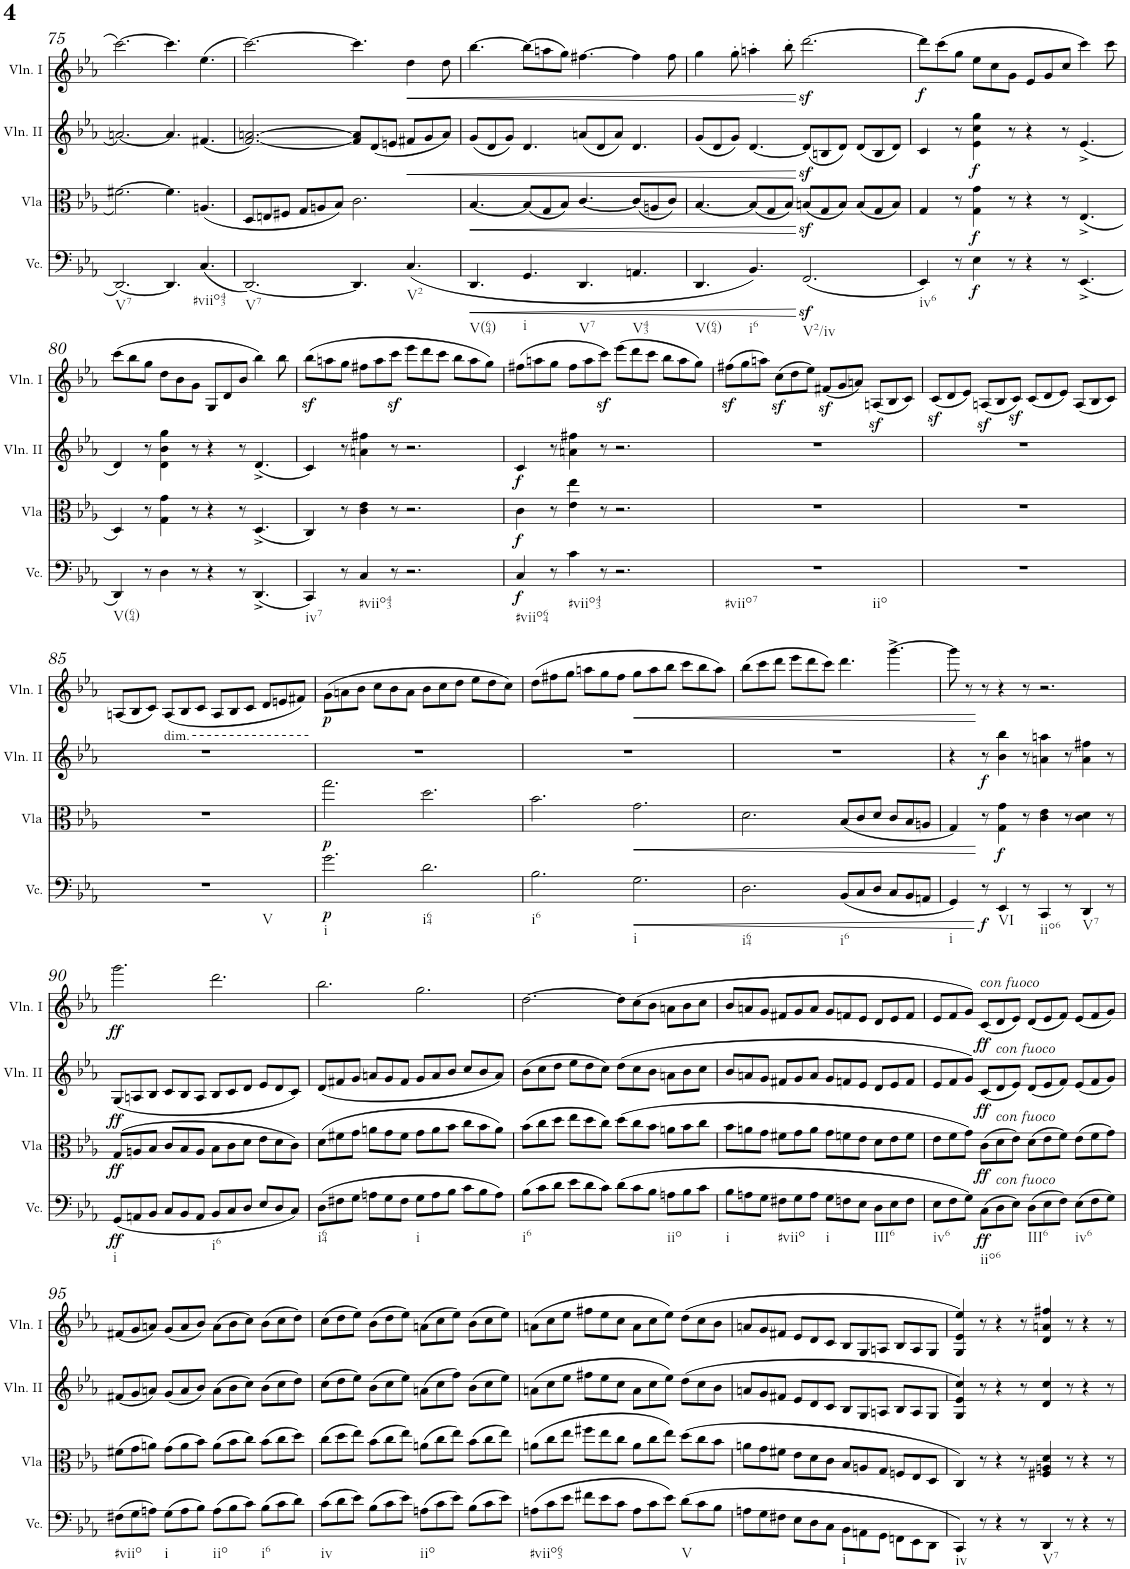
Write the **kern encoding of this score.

**kern	**dynam	**kern	**dynam	**kern	**dynam	**kern	**dynam
*part4	*part4	*part3	*part3	*part2	*part2	*part1	*part1
*staff4	*staff4	*staff3	*staff3	*staff2	*staff2	*staff1	*staff1
*I"Violoncello	*	*I"Viola	*	*I"Violino II	*	*I"Violino I	*
*I'Vc.	*	*I'Vla	*	*I'Vln. II	*	*I'Vln. I	*
!!LO:PB:g=z
*clefF4	*	*clefC3	*	*clefG2	*	*clefG2	*
*k[b-e-a-]	*	*k[b-e-a-]	*	*k[b-e-a-]	*	*k[b-e-a-]	*
*M12/8	*	*M12/8	*	*M12/8	*	*M12/8	*
=75	=75	=75	=75	=75	=75	=75	=75
!LO:TX:b:t=V7	!	!	!	!	!	!	!
[2.DD/	.	[2.f#X\	.	[2.an/	.	[2.ccc\	.
4.DD/]	.	4.f#\]	.	4.a/]	.	4.ccc\]	.
!LO:TX:b:t=#viio43	!	!	!	!	!	!	!
(<4.C/	.	(<4.An/	.	(<4.f#X/	.	(>4.ee-\	.
=76	=76	=76	=76	=76	=76	=76	=76
!LO:TX:b:t=V7	!	!	!	!	!	!	!
[2.DD/)	.	8D/L	.	[2.f/ [2.an/)	.	[2.ccc\)	.
.	.	8En/	.	.	.	.	.
.	.	8F#X/J	.	.	.	.	.
.	.	8G/L	.	.	.	.	.
.	.	8An/	.	.	.	.	.
.	.	8B-/J)	.	.	.	.	.
4.DD/]	.	2.c\	.	8f/] 8a/]L	.	4.ccc\]	.
.	.	.	.	(<8d/	.	.	.
.	.	.	.	8en/J	.	.	.
!LO:TX:b:t=V2	!	!	!	!	!	!	!
!	!	!	!	!	!LO:HP:b	!	!LO:HP:b
(<4.C/	.	.	.	8f#X/L	<	4dd\	<
.	.	.	.	8g/	.	.	.
.	.	.	.	8a/J)	.	8dd\	.
=77	=77	=77	=77	=77	=77	=77	=77
!LO:TX:b:t=V(64)	!	!	!	!	!	!	!
!	!LO:HP:b	!	!LO:HP:b	!	!	!	!
4.DD/	<	[4.B-/	<	(<8g/L	.	[4.bb-\	.
.	.	.	.	8d/	.	.	.
.	.	.	.	8g/J)	.	.	.
!LO:TX:b:t=i	!	!	!	!	!	!	!
4.GG/	.	(<8B-/L]	.	4.d/	.	(>8bb-\L]	.
.	.	8G/	.	.	.	8aan\	.
.	.	8B-/J)	.	.	.	8gg\J)	.
!LO:TX:b:t=V7	!	!	!	!	!	!	!
4.DD/	.	[4.c/	.	(<8an/L	.	[4.ff#X\	.
.	.	.	.	8d/	.	.	.
.	.	.	.	8a/J)	.	.	.
!LO:TX:b:t=V43	!	!	!	!	!	!	!
4.AAn/	.	(<8c/L]	.	4.d/	.	4ff#\]	.
.	.	8An/	.	.	.	.	.
.	.	8c/J)	.	.	.	8ff#\	.
=78	=78	=78	=78	=78	=78	=78	=78
!LO:TX:b:t=V(64)	!	!	!	!	!	!	!
4.DD/	.	[4.B-/	.	(<8g/L	.	4gg\	.
.	.	.	.	8d/	.	.	.
.	.	.	.	8g/J)	.	8gg'\	.
!LO:TX:b:t=i6	!	!	!	!	!	!	!
4.BB-/)	.	(<8B-/L]	.	[4.d/	.	4aan'\	.
.	.	8G/	.	.	.	.	.
.	.	8B-/J)	.	.	.	8bb-'\	.
!LO:TX:b:t=V2/iv	!	!	!	!	!	!	!
(<2.FFz</	[	(<8Bnz</L	[	(<8dz</L]	[	[2.dddz<\	[
.	.	8G/	.	8Bn/	.	.	.
.	.	8B/J)	.	8d/J)	.	.	.
.	.	(<8B/L	.	(<8d/L	.	.	.
.	.	8G/	.	8B/	.	.	.
.	.	8B/J)	.	8d/J)	.	.	.
=79	=79	=79	=79	=79	=79	=79	=79
!LO:TX:b:t=iv6	!	!	!	!	!	!	!
!	!	!	!	!	!	!	!LO:DY:b
4EE-/)	.	4G/	.	4c/	.	8ddd\L]	f
.	.	.	.	.	.	(>8ccc\	.
8r	.	8r	.	8r	.	8gg\J	.
!	!LO:DY:b	!	!LO:DY:b	!	!LO:DY:b	!	!
4E-\	f	4G\ 4g\	f	4e-\ 4cc\ 4gg\	f	8ee-\L	.
.	.	.	.	.	.	8cc\	.
8r	.	8r	.	8r	.	8g\J	.
4r	.	4r	.	4r	.	8e-/L	.
.	.	.	.	.	.	8g/	.
8r	.	8r	.	8r	.	8cc/J	.
(<4.EE-^/	.	(<4.E-^/	.	(<4.e-^/	.	4ccc\)	.
.	.	.	.	.	.	8ccc\	.
!!LO:LB:g=z
=80	=80	=80	=80	=80	=80	=80	=80
!LO:TX:b:t=V(64)	!	!	!	!	!	!	!
4DD/)	.	4D/)	.	4d/)	.	(>8ccc\L	.
.	.	.	.	.	.	8bb-\	.
8r	.	8r	.	8r	.	8gg\J	.
4D\	.	4G\ 4g\	.	4d\ 4b-\ 4gg\	.	8dd\L	.
.	.	.	.	.	.	8b-\	.
8r	.	8r	.	8r	.	8g\J	.
4r	.	4r	.	4r	.	8G/L	.
.	.	.	.	.	.	8d/	.
8r	.	8r	.	8r	.	8b-/J	.
(<4.DD^/	.	(<4.D^/	.	(<4.d^/	.	4bb-\)	.
.	.	.	.	.	.	8bb-\	.
=81	=81	=81	=81	=81	=81	=81	=81
!LO:TX:b:t=iv7	!	!	!	!	!	!	!
4CC/)	.	4C/)	.	4c/)	.	(>8bb-z<\L	.
.	.	.	.	.	.	8aan\	.
8r	.	8r	.	8r	.	8gg\J	.
!LO:TX:b:t=#viio43	!	!	!	!	!	!	!
4C/	.	4c\ 4e-\	.	4an\ 4ff#X\	.	8ff#X\L	.
.	.	.	.	.	.	8aa\	.
8r	.	8r	.	8r	.	8cccz<\J	.
2.r	.	2.r	.	2.r	.	8eee-\L	.
.	.	.	.	.	.	8ddd\	.
.	.	.	.	.	.	8ccc\J	.
.	.	.	.	.	.	8bb-\L	.
.	.	.	.	.	.	8aa\	.
.	.	.	.	.	.	8gg\J)	.
=82	=82	=82	=82	=82	=82	=82	=82
!LO:TX:b:t=#viio64	!	!	!	!	!	!	!
!	!LO:DY:b	!	!LO:DY:b	!	!LO:DY:b	!	!
4C/	f	4c\	f	4c/	f	(>8ff#X\L	.
.	.	.	.	.	.	8aan\	.
8r	.	8r	.	8r	.	8gg\J	.
!LO:TX:b:t=#viio43	!	!	!	!	!	!	!
4c\	.	4e-\ 4ee-\	.	4an\ 4ff#X\	.	8ff#\L	.
.	.	.	.	.	.	8aa\	.
8r	.	8r	.	8r	.	8cccz<\J)	.
2.r	.	2.r	.	2.r	.	(>8eee-\L	.
.	.	.	.	.	.	8ddd\	.
.	.	.	.	.	.	8ccc\J	.
.	.	.	.	.	.	8bb-\L	.
.	.	.	.	.	.	8aa\	.
.	.	.	.	.	.	8gg\J)	.
=83	=83	=83	=83	=83	=83	=83	=83
!LO:TX:b:t=#viio7	!	!	!	!	!	!	!
!LO:TX:b:t=iio	!	!	!	!	!	!	!
1.r	.	1.r	.	1.r	.	(>8ff#Xz<\L	.
.	.	.	.	.	.	8gg\	.
.	.	.	.	.	.	8aan\J)	.
.	.	.	.	.	.	(>8ccz<\L	.
.	.	.	.	.	.	8dd\	.
.	.	.	.	.	.	8ee-\J)	.
.	.	.	.	.	.	(<8f#Xz</L	.
.	.	.	.	.	.	8g/	.
.	.	.	.	.	.	8an/J)	.
.	.	.	.	.	.	(<8Anz</L	.
.	.	.	.	.	.	8B-/	.
.	.	.	.	.	.	8c/J)	.
=84	=84	=84	=84	=84	=84	=84	=84
1.r	.	1.r	.	1.r	.	(<8cz</L	.
.	.	.	.	.	.	8d/	.
.	.	.	.	.	.	8e-/J)	.
.	.	.	.	.	.	(<8Anz</L	.
.	.	.	.	.	.	8B-/	.
.	.	.	.	.	.	8cz</J)	.
.	.	.	.	.	.	(<8c/L	.
.	.	.	.	.	.	8d/	.
.	.	.	.	.	.	8e-/J)	.
.	.	.	.	.	.	(<8A/L	.
.	.	.	.	.	.	8B-/	.
.	.	.	.	.	.	8c/J)	.
!!LO:LB:g=z
=85	=85	=85	=85	=85	=85	=85	=85
!LO:TX:b:t=V	!	!	!	!	!	!	!
1.r	.	1.r	.	1.r	.	(<8An/L	.
.	.	.	.	.	.	8B-/	.
.	.	.	.	.	.	8c/J)	.
!	!	!	!	!	!	!LO:TX:b:t=dim.	!
.	.	.	.	.	.	(<8A/L	.
.	.	.	.	.	.	8B-/	.
.	.	.	.	.	.	8c/J	.
.	.	.	.	.	.	8A/L	.
.	.	.	.	.	.	8B-/	.
.	.	.	.	.	.	8c/J	.
.	.	.	.	.	.	8d/L	.
.	.	.	.	.	.	8en/	.
.	.	.	.	.	.	8f#X/J)	.
=86	=86	=86	=86	=86	=86	=86	=86
!LO:TX:b:t=i	!	!	!	!	!	!	!
!	!LO:DY:b	!	!LO:DY:b	!	!	!	!LO:DY:b
2.g\	p	2.gg\	p	1.r	.	(>8g\L	p
.	.	.	.	.	.	8an\	.
.	.	.	.	.	.	8b-\J	.
.	.	.	.	.	.	8cc\L	.
.	.	.	.	.	.	8b-\	.
.	.	.	.	.	.	8a\J	.
!LO:TX:b:t=i64	!	!	!	!	!	!	!
2.d\	.	2.dd\	.	.	.	8b-\L	.
.	.	.	.	.	.	8cc\	.
.	.	.	.	.	.	8dd\J	.
.	.	.	.	.	.	8ee-\L	.
.	.	.	.	.	.	8dd\	.
.	.	.	.	.	.	8cc\J)	.
=87	=87	=87	=87	=87	=87	=87	=87
!LO:TX:b:t=i6	!	!	!	!	!	!	!
2.B-\	.	2.b-\	.	1.r	.	(>8dd\L	.
.	.	.	.	.	.	8ff#X\	.
.	.	.	.	.	.	8gg\J	.
.	.	.	.	.	.	8aan\L	.
.	.	.	.	.	.	8gg\	.
.	.	.	.	.	.	8ff#\J	.
!LO:TX:b:t=i	!	!	!	!	!	!	!
!	!LO:HP:b	!	!LO:HP:b	!	!	!	!LO:HP:b
2.G\	<	2.g\	<	.	.	8gg\L	<
.	.	.	.	.	.	8aa\	.
.	.	.	.	.	.	8bb-\J	.
.	.	.	.	.	.	8ccc\L	.
.	.	.	.	.	.	8bb-\	.
.	.	.	.	.	.	8aa\J)	.
=88	=88	=88	=88	=88	=88	=88	=88
!LO:TX:b:t=i64	!	!	!	!	!	!	!
2.D\	.	2.d\	.	1.r	.	(>8bb-\L	.
.	.	.	.	.	.	8ccc\	.
.	.	.	.	.	.	8ddd\J	.
.	.	.	.	.	.	8eee-\L	.
.	.	.	.	.	.	8ddd\	.
.	.	.	.	.	.	8ccc\J)	.
!LO:TX:b:t=i6	!	!	!	!	!	!	!
(<8BB-/L	.	(<8B-/L	.	.	.	4.ddd\	.
8C/	.	8c/	.	.	.	.	.
8D/J	.	8d/J	.	.	.	.	.
8C/L	.	8c/L	.	.	.	[4.ggg^\	.
8BB-/	.	8B-/	.	.	.	.	.
8AAn/J	.	8An/J	.	.	.	.	.
=89	=89	=89	=89	=89	=89	=89	=89
!LO:TX:b:t=i	!	!	!	!	!	!	!
4GG/)	.	4G/)	.	4r	.	8ggg\]	.
.	.	.	.	.	.	8r	.
!	!LO:DY:n=1:b	!	!	!	!LO:DY:b	!	!
8r	[ f	8r	[	8r	f	8r	[
!LO:TX:b:t=VI	!	!	!	!	!	!	!
!	!	!	!LO:DY:b	!	!	!	!
4EE-/	.	4G\ 4g\	f	4b-\ 4bb-\	.	4r	.
8r	.	8r	.	8r	.	8r	.
!LO:TX:b:t=iio6	!	!	!	!	!	!	!
4CC/	.	4c\ 4e-\	.	4an\ 4aan\	.	2.r	.
8r	.	8r	.	8r	.	.	.
!LO:TX:b:t=V7	!	!	!	!	!	!	!
4DD/	.	4c\ 4d\	.	4a\ 4ff#X\	.	.	.
8r	.	8r	.	8r	.	.	.
!!LO:LB:g=z
=90	=90	=90	=90	=90	=90	=90	=90
!LO:TX:b:t=i	!	!	!	!	!	!	!
!	!LO:DY:b	!	!LO:DY:b	!	!LO:DY:b	!	!LO:DY:b
(<8GG/L	ff	(>8G/L	ff	(<8G/L	ff	2.ggg\	ff
8AAn/	.	8An/	.	8An/	.	.	.
8BB-/J	.	8B-/J	.	8B-/J	.	.	.
8C/L	.	8c/L	.	8c/L	.	.	.
8BB-/	.	8B-/	.	8B-/	.	.	.
8AA/J	.	8A/J	.	8A/J	.	.	.
!LO:TX:b:t=i6	!	!	!	!	!	!	!
8BB-/L	.	8B-\L	.	8B-/L	.	2.ddd\	.
8C/	.	8c\	.	8c/	.	.	.
8D/J	.	8d\J	.	8d/J	.	.	.
8E-/L	.	8e-\L	.	8e-/L	.	.	.
8D/	.	8d\	.	8d/	.	.	.
8C/J)	.	8c\J)	.	8c/J)	.	.	.
=91	=91	=91	=91	=91	=91	=91	=91
!LO:TX:b:t=i64	!	!	!	!	!	!	!
(>8D\L	.	(>8d\L	.	(<8d/L	.	2.bb-\	.
8F#X\	.	8f#X\	.	8f#X/	.	.	.
8G\J	.	8g\J	.	8g/J	.	.	.
8An\L	.	8an\L	.	8an/L	.	.	.
8G\	.	8g\	.	8g/	.	.	.
8F#\J	.	8f#\J	.	8f#/J	.	.	.
!LO:TX:b:t=i	!	!	!	!	!	!	!
8G\L	.	8g\L	.	8g/L	.	2.gg\	.
8A\	.	8a\	.	8a/	.	.	.
8B-\J	.	8b-\J	.	8b-/J	.	.	.
8c\L	.	8cc\L	.	8cc/L	.	.	.
8B-\	.	8b-\	.	8b-/	.	.	.
8A\J)	.	8a\J)	.	8a/J)	.	.	.
=92	=92	=92	=92	=92	=92	=92	=92
!LO:TX:b:t=i6	!	!	!	!	!	!	!
(>8B-\L	.	(>8b-\L	.	(>8b-\L	.	[2.dd\	.
8c\	.	8cc\	.	8cc\	.	.	.
8d\J	.	8dd\J	.	8dd\J	.	.	.
8e-\L	.	8ee-\L	.	8ee-\L	.	.	.
8d\	.	8dd\	.	8dd\	.	.	.
8c\J)	.	8cc\J)	.	8cc\J)	.	.	.
(>8d\L	.	(>8dd\L	.	(>8dd\L	.	8dd\L]	.
8c\	.	8cc\	.	8cc\	.	(>8cc\	.
8B-\J	.	8b-\J	.	8b-\J	.	8b-\J	.
!LO:TX:b:t=iio	!	!	!	!	!	!	!
8An\L	.	8an\L	.	8an\L	.	8an\L	.
8B-\	.	8b-\	.	8b-\	.	8b-\	.
8c\J	.	8cc\J	.	8cc\J	.	8cc\J	.
=93	=93	=93	=93	=93	=93	=93	=93
!LO:TX:b:t=i	!	!	!	!	!	!	!
8B-\L	.	8b-\L	.	8b-/L	.	8b-/L	.
8An\	.	8an\	.	8an/	.	8an/	.
8G\J	.	8g\J	.	8g/J	.	8g/J	.
!LO:TX:b:t=#viio	!	!	!	!	!	!	!
8F#X\L	.	8f#X\L	.	8f#X/L	.	8f#X/L	.
8G\	.	8g\	.	8g/	.	8g/	.
8A\J	.	8a\J	.	8a/J	.	8a/J	.
!LO:TX:b:t=i	!	!	!	!	!	!	!
8G\L	.	8g\L	.	8g/L	.	8g/L	.
8Fn\	.	8fn\	.	8fn/	.	8fn/	.
8E-\J	.	8e-\J	.	8e-/J	.	8e-/J	.
!LO:TX:b:t=III6	!	!	!	!	!	!	!
8D\L	.	8d\L	.	8d/L	.	8d/L	.
8E-\	.	8e-\	.	8e-/	.	8e-/	.
8F\J	.	8f\J	.	8f/J	.	8f/J	.
=94	=94	=94	=94	=94	=94	=94	=94
!LO:TX:b:t=iv6	!	!	!	!	!	!	!
8E-\L	.	8e-\L	.	8e-/L	.	8e-/L	.
8F\	.	8f\	.	8f/	.	8f/	.
8G\J)	.	8g\J)	.	8g/J)	.	8g/J)	.
!	!	!	!	!	!	!LO:TX:a:i:t=con fuoco	!
!LO:TX:b:t=iio6	!	!	!	!	!	!	!
!	!LO:DY:b	!	!LO:DY:b	!	!LO:DY:b	!	!LO:DY:b
(>8C\L	ff	(>8c\L	ff	(<8c/L	ff	(<8c/L	ff
!	!	!	!	!LO:TX:a:i:t=con fuoco	!	!	!
!	!	!LO:TX:a:i:t=con fuoco	!	!	!	!	!
!LO:TX:a:i:t=con fuoco	!	!	!	!	!	!	!
8D\	.	8d\	.	8d/	.	8d/	.
8E-\J)	.	8e-\J)	.	8e-/J)	.	8e-/J)	.
!LO:TX:b:t=III6	!	!	!	!	!	!	!
(>8D\L	.	(>8d\L	.	(<8d/L	.	(<8d/L	.
8E-\	.	8e-\	.	8e-/	.	8e-/	.
8F\J)	.	8f\J)	.	8f/J)	.	8f/J)	.
!LO:TX:b:t=iv6	!	!	!	!	!	!	!
(>8E-\L	.	(>8e-\L	.	(<8e-/L	.	(<8e-/L	.
8F\	.	8f\	.	8f/	.	8f/	.
8G\J)	.	8g\J)	.	8g/J)	.	8g/J)	.
!!LO:LB:g=z
=95	=95	=95	=95	=95	=95	=95	=95
!LO:TX:b:t=#viio	!	!	!	!	!	!	!
(>8F#X\L	.	(>8f#X\L	.	(<8f#X/L	.	(<8f#X/L	.
8G\	.	8g\	.	8g/	.	8g/	.
8An\J)	.	8an\J)	.	8an/J)	.	8an/J)	.
!LO:TX:b:t=i	!	!	!	!	!	!	!
(>8G\L	.	(>8g\L	.	(<8g/L	.	(<8g/L	.
8A\	.	8a\	.	8a/	.	8a/	.
8B-\J)	.	8b-\J)	.	8b-/J)	.	8b-/J)	.
!LO:TX:b:t=iio	!	!	!	!	!	!	!
(>8A\L	.	(>8a\L	.	(>8a\L	.	(>8a\L	.
8B-\	.	8b-\	.	8b-\	.	8b-\	.
8c\J)	.	8cc\J)	.	8cc\J)	.	8cc\J)	.
!LO:TX:b:t=i6	!	!	!	!	!	!	!
(>8B-\L	.	(>8b-\L	.	(>8b-\L	.	(>8b-\L	.
8c\	.	8cc\	.	8cc\	.	8cc\	.
8d\J)	.	8dd\J)	.	8dd\J)	.	8dd\J)	.
=96	=96	=96	=96	=96	=96	=96	=96
!LO:TX:b:t=iv	!	!	!	!	!	!	!
(>8c\L	.	(>8cc\L	.	(>8cc\L	.	(>8cc\L	.
8d\	.	8dd\	.	8dd\	.	8dd\	.
8e-\J)	.	8ee-\J)	.	8ee-\J)	.	8ee-\J)	.
(>8B-\L	.	(>8b-\L	.	(>8b-\L	.	(>8b-\L	.
8c\	.	8cc\	.	8cc\	.	8dd\	.
8e-\J)	.	8ee-\J)	.	8ee-\J)	.	8ee-\J)	.
!LO:TX:b:t=iio	!	!	!	!	!	!	!
(>8An\L	.	(>8an\L	.	(>8an\L	.	(>8an\L	.
8c\	.	8cc\	.	8cc\	.	8cc\	.
8e-\J)	.	8ee-\J)	.	8ff\J)	.	8ee-\J)	.
(>8B-\L	.	(>8b-\L	.	(>8b-\L	.	(>8b-\L	.
8c\	.	8cc\	.	8cc\	.	8cc\	.
8e-\J)	.	8ee-\J)	.	8ee-\J)	.	8ee-\J)	.
=97	=97	=97	=97	=97	=97	=97	=97
!LO:TX:b:t=#viio65	!	!	!	!	!	!	!
(>8An\L	.	(>8an\L	.	(>8an\L	.	(>8an\L	.
8c\	.	8cc\	.	8cc\	.	8cc\	.
8e-\J	.	8ee-\J	.	8ee-\J	.	8ee-\J	.
8f#X\L	.	8ff#X\L	.	8ff#X\L	.	8ff#X\L	.
8e-\	.	8ee-\	.	8ee-\	.	8ee-\	.
8c\J	.	8cc\J	.	8cc\J	.	8cc\J	.
8A\L	.	8a\L	.	8a\L	.	8a\L	.
8c\	.	8cc\	.	8cc\	.	8cc\	.
8e-\J)	.	8ee-\J)	.	8ee-\J)	.	8ee-\J)	.
!LO:TX:b:t=V	!	!	!	!	!	!	!
(>8d\L	.	(>8dd\L	.	(>8dd\L	.	(>8dd\L	.
8c\	.	8cc\	.	8cc\	.	8cc\	.
8B-\J	.	8b-\J	.	8b-\J	.	8b-\J	.
=98	=98	=98	=98	=98	=98	=98	=98
8An\L	.	8an\L	.	8an/L	.	8an/L	.
8G\	.	8g\	.	8g/	.	8g/	.
8F#X\J	.	8f#X\J	.	8f#X/J	.	8f#X/J	.
8E-\L	.	8e-\L	.	8e-/L	.	8e-/L	.
8D\	.	8d\	.	8d/	.	8d/	.
8C\J	.	8c\J	.	8c/J	.	8c/J	.
!LO:TX:b:t=i	!	!	!	!	!	!	!
8BB-\L	.	8B-/L	.	8B-/L	.	8B-/L	.
8AAn\	.	8An/	.	8G/	.	8G/	.
8GG\J	.	8G/J	.	8An/J	.	8An/J	.
8FFn\L	.	8Fn/L	.	8B-/L	.	8B-/L	.
8EE-\	.	8E-/	.	8A/	.	8A/	.
8DD\J	.	8D/J	.	8G/J	.	8G/J	.
=99	=99	=99	=99	=99	=99	=99	=99
!LO:TX:b:t=iv	!	!	!	!	!	!	!
4CC/)	.	4C/)	.	4G/ 4e-/ 4cc/)	.	4G/ 4e-/ 4ee-/)	.
8r	.	8r	.	8r	.	8r	.
4r	.	4r	.	4r	.	4r	.
8r	.	8r	.	8r	.	8r	.
!LO:TX:b:t=V7	!	!	!	!	!	!	!
4DD/	.	4F#X/ 4An/ 4d/	.	4d/ 4cc/	.	4d/ 4an/ 4ff#X/	.
8r	.	8r	.	8r	.	8r	.
4r	.	4r	.	4r	.	4r	.
8r	.	8r	.	8r	.	8r	.
=	=	=	=	=	=	=	=
*-	*-	*-	*-	*-	*-	*-	*-
